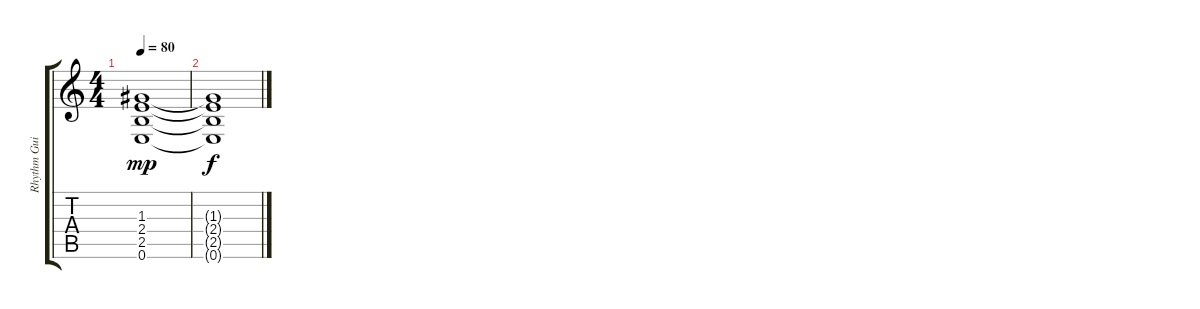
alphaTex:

\track ("Rhythm Guitar" "Rhythm Gui") {instrument electricguitarclean}
\staff {score tabs}
\tuning (E4 B3 G3 D3 A2 E2) {hide}
\ts (4 4)
\tempo 80
\clef g2
\ks c
(1.3 2.4 2.5 0.6).1{dy mp} |
(1.3{t} 2.4{t} 2.5{t} 0.6{t}).1{dy f}
